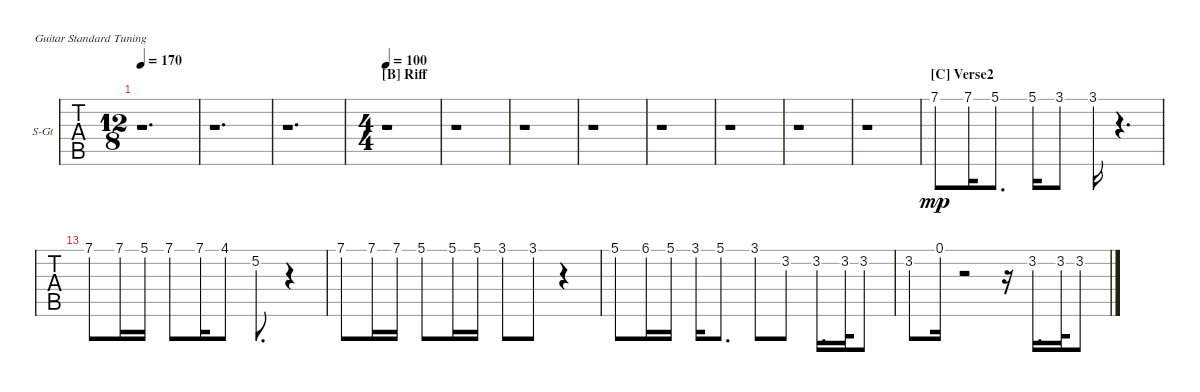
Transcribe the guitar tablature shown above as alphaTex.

\bracketExtendMode nobrackets
\firstSystemTrackNameOrientation horizontal
\otherSystemsTrackNameOrientation horizontal
\defaultBarNumberDisplay FirstOfSystem
\track ("Vocals" "S-Gt") {instrument electricgrandpiano}
\staff {tabs}
\tuning (E4 B3 G3 D3 A2 E2)
\displaytranspose 12
\ts (12 8)
\tempo 170
\clef g2
\ks c
r.1{d dy p} |
r.1{d} |
r.1{d} |
\ts (4 4)
\beaming (8 2 2 2 2)
\section ("B" "Riff")
\tempo 100
r.1 |
r.1 |
r.1 |
\scale
0.337326 r.1 |
\scale
0.350254 r.1 |
\scale
0.311683 r.1 |
r.1 |
r.1 |
\section ("C" "Verse2")
7.1.8{dy mp} 7.1.16 5.1.8{d} 5.1.16 3.1.8 3.1.16 r.4{d} |
7.1.8 7.1.16 5.1.16 7.1.8 7.1.16 4.1.8 5.2.8{d} r.4 |
7.1.8 7.1.16 7.1.16 5.1.8 5.1.16 5.1.16 3.1.8 3.1.8 r.4 |
\scale
0.476028 5.1.8 6.1.16 5.1.16 3.1.16 5.1.8{d} 3.1.8 3.2.8 3.2.16{d} 3.2.32 3.2.8 |
\scale
0.326577 3.2.8 0.1.16 r.2 r.16 3.2.16{d} 3.2.32 3.2.8
